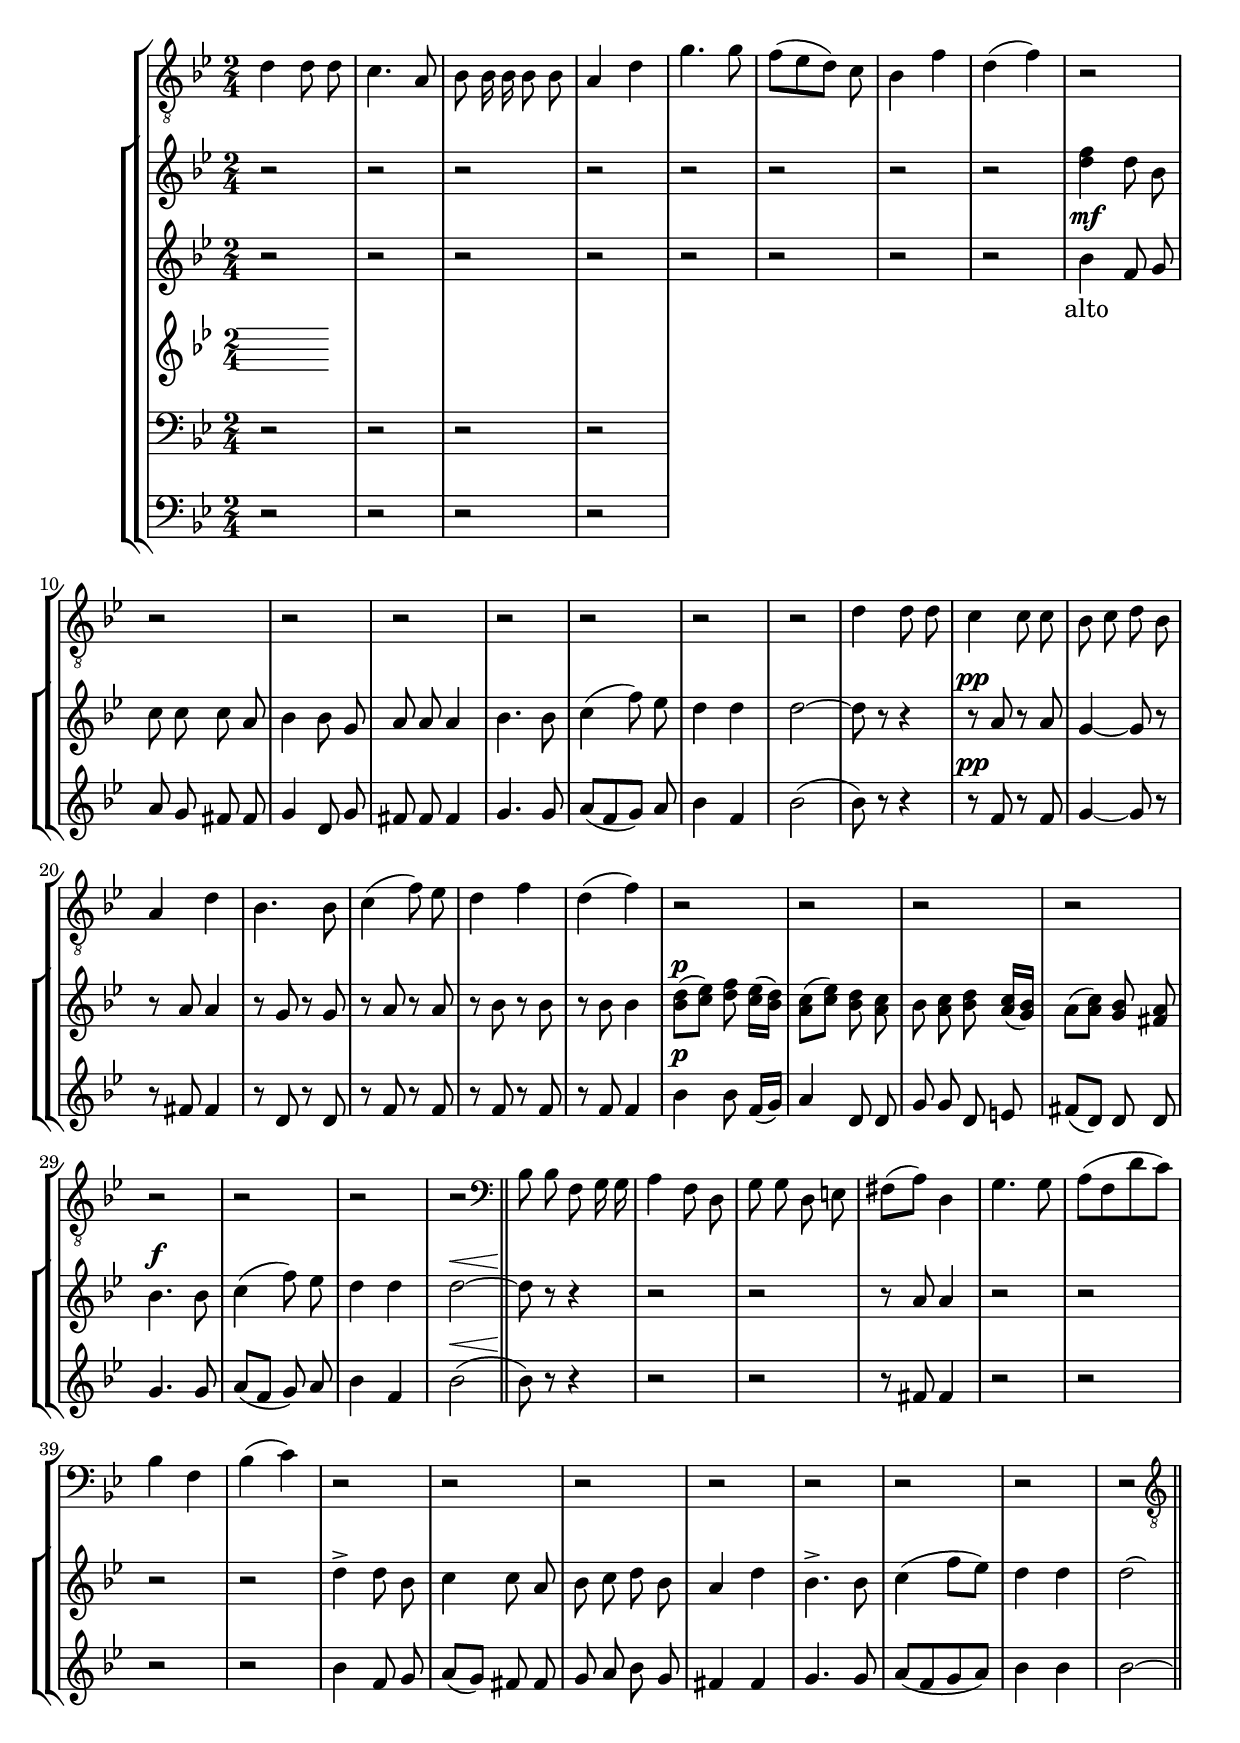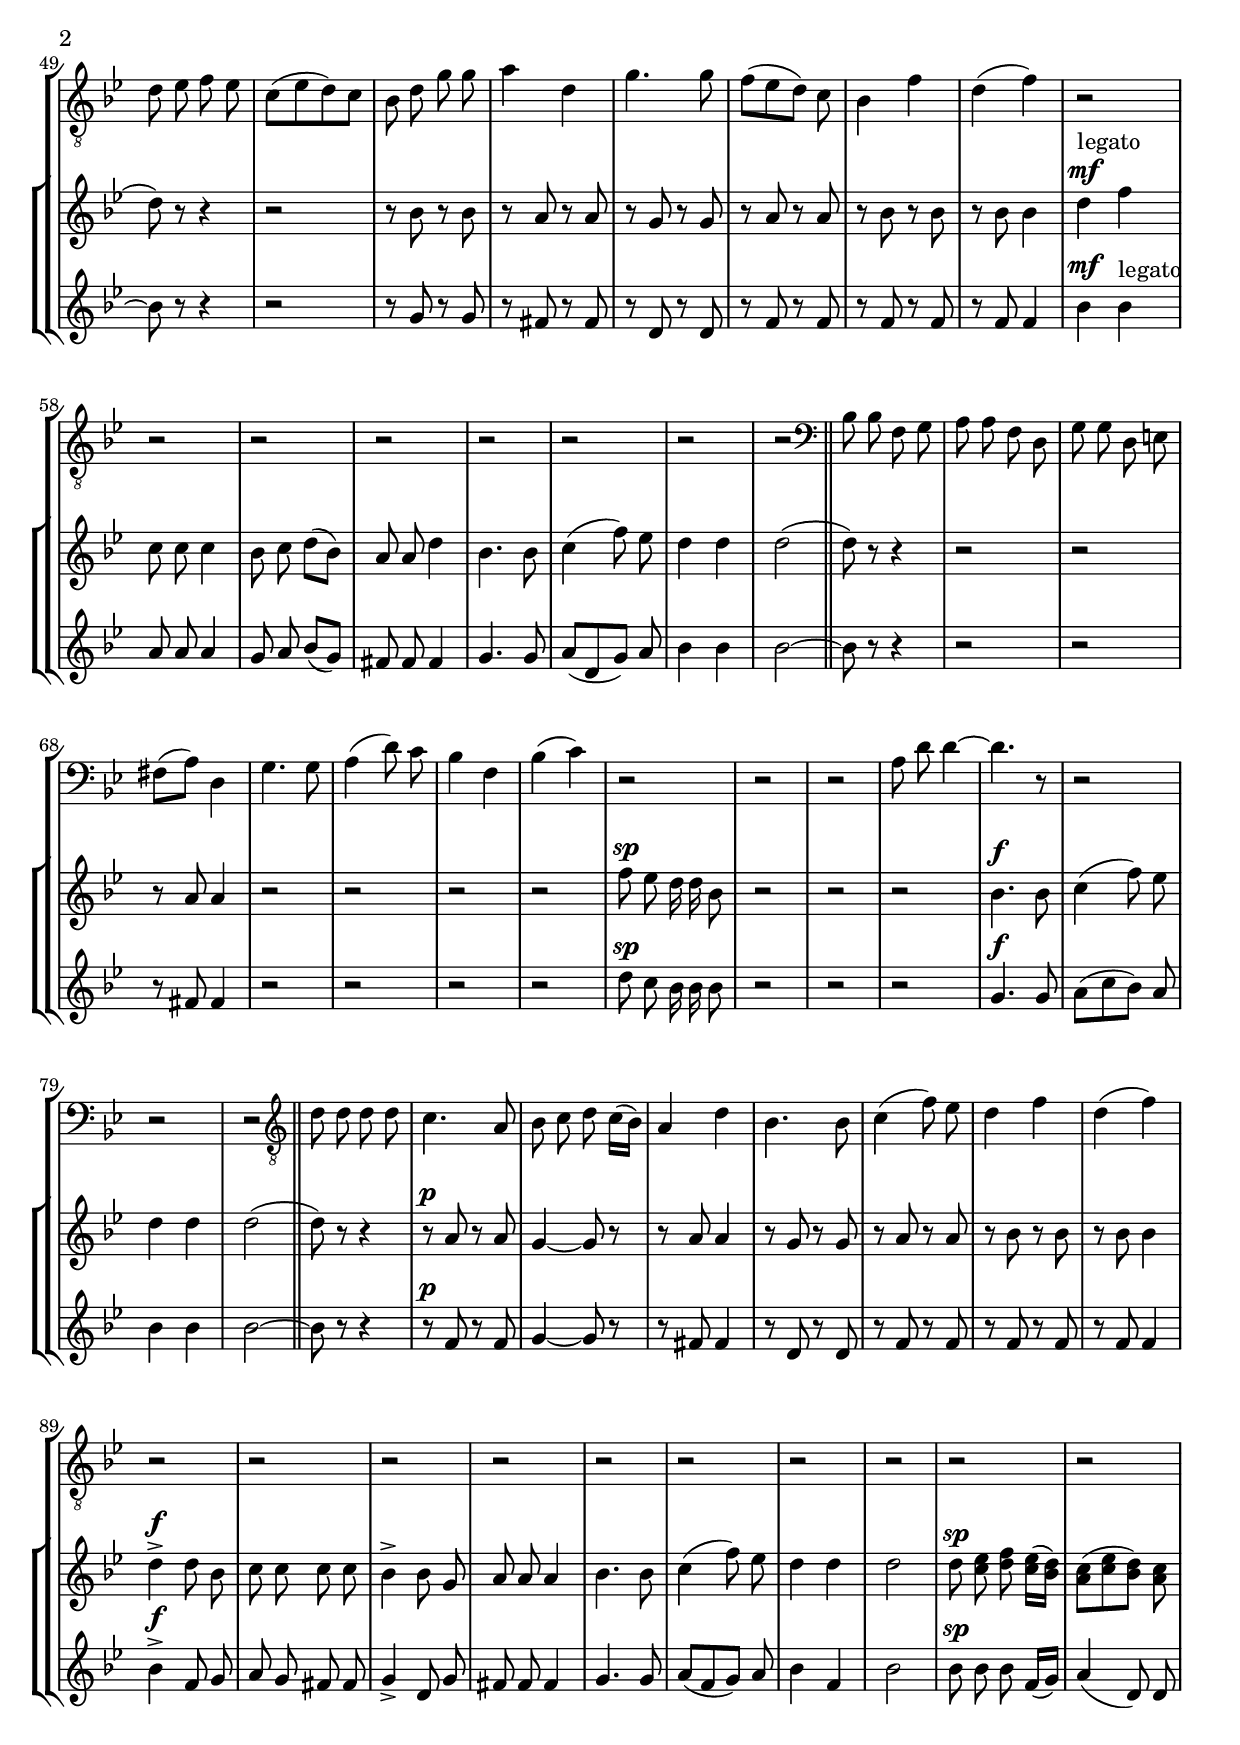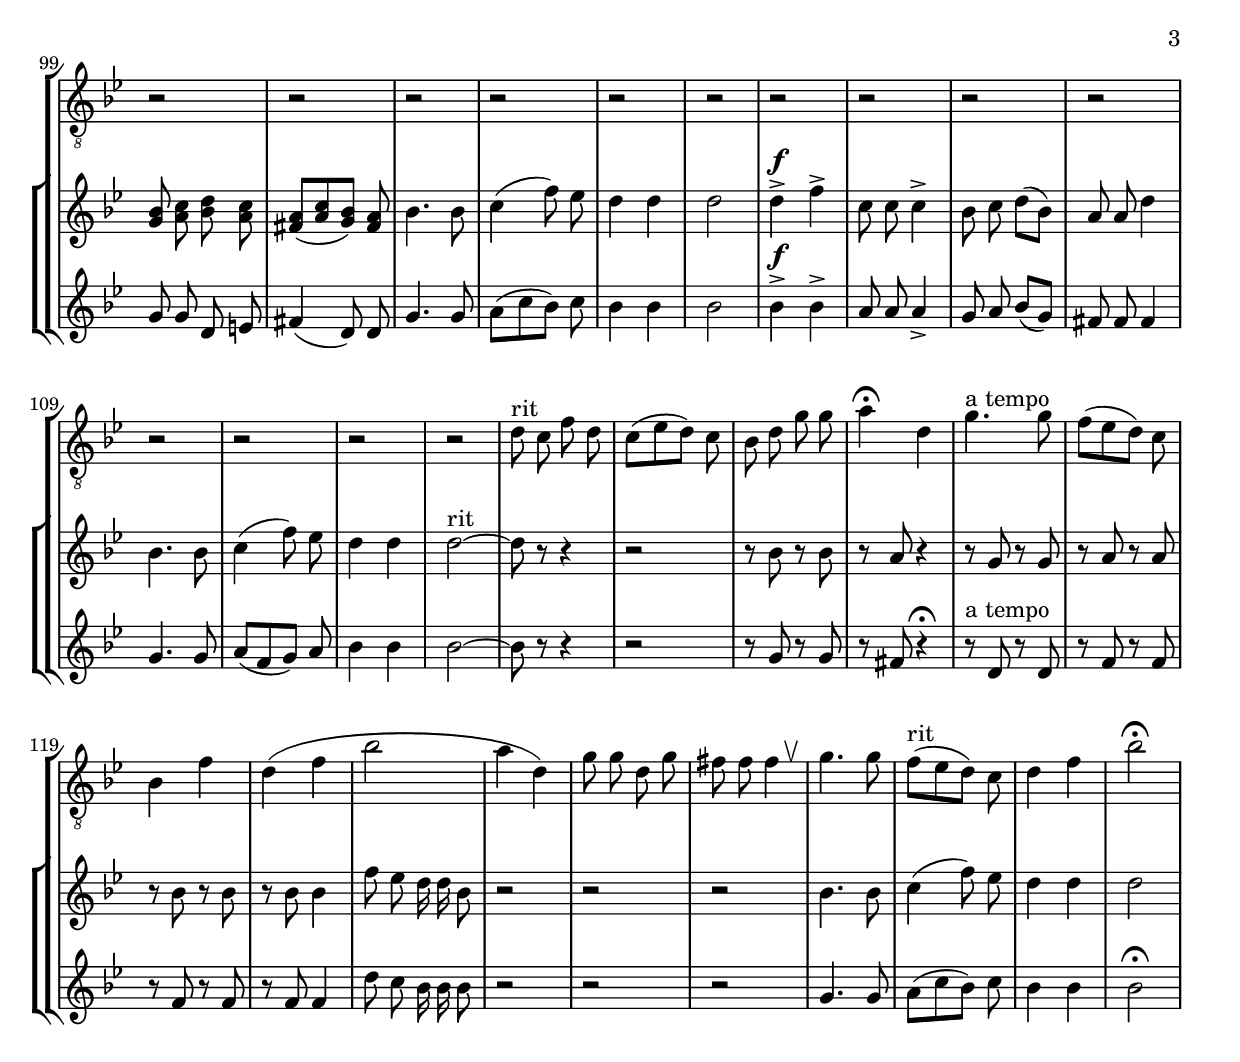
\version "2.12.3"

global = {
    \key bes \major
    \time 2/4
    \dynamicUp
    \autoBeamOff
}


tenorinlay = \relative c' {
    d4 d8 d
    c4. a8
    bes bes16 bes bes8 bes
    a4 d
    g4. g8
    f[( ees d)] c
    bes4 f'
    d( f)
}

tenorsoloone = \relative c' {
    d4 d8 d
    c4 c8 c
    bes c d bes
    a4 d
    bes4. bes8
    c4( f8) ees
    d4 f
    d( f)
}

tenorsolotwo = \relative c' {
    d8 ees f ees
    c([ ees d) c]
    bes d g g
    a4 d, g4. g8
    f([ ees d)] c
    bes4 f'
    d( f)
}

tenorsolothree = \relative c' {
    d8 d d d
    c4. a8
    bes c d c16([ bes)]
    a4 d
    bes4. bes8
    c4( f8) ees
    d4 f
    d( f)

}

tenorsolofinal = \relative c' {
    d8^"rit" c f d
    c([ ees d)] c
    bes d g g
    a4\fermata d,
    g4.^"a tempo" g8
    f([ ees d)] c
    bes4 f'
    d( f
    bes2
    a4 d,)
    g8 g d g
    \override BreathingSign #'text = \markup { \musicglyph #"scripts.upbow" }
    fis fis fis4 \breathe
    g4. g8
    f([^"rit" ees d)] c
    d4 f
    bes2\fermata

}

bassoloone = \relative c' {
    bes8 bes f g16 g
    a4 f8 d
    g g d e
    fis([ a)] d,4
    g4. g8
    a([ f d' c)]
    bes4 f
    bes( c)
}

bassolotwo = \relative c' {
    bes8 bes f g
    a a f d
    g g d e
    fis[( a)] d,4
    g4. g8
    a4( d8) c
    bes4 f
    bes( c)

}

soloistnotes = \relative c' {
    \clef "G_8"
    \tenorinlay
    r2 r r r r r r r
    \tenorsoloone
    r2 r r r r r r r
    \bar "||"
    
    \clef bass
    \bassoloone
    r2 r r r r r r r
    \bar "||"

    \clef "G_8"
    \tenorsolotwo
    r2 r r r r r r r
    \bar "||"

    \clef bass
    \bassolotwo
    r2 r r
    a8 d d4~
    d4. r8
    r2 r r
    \bar "||"

    \clef "G_8"
    \tenorsolothree
    r2 r r r r r r r
    r2 r r r r r r r
    r2 r r r r r r r
    \tenorsolofinal
}

solowords = \lyricmode {
    Вдоль да по ре -- чке, ре --чке да по Ка -- зан -- ке
    се -- рый се -- ле -- зень плы -- вет.

    Вдоль да по бе -- ре -- жку, бе -- ре -- жку кру -- то -- му
    до -- брый мо -- ло -- дец и -- дёт.

    Са -- мы со ку -- ды -- ря -- ми да сам ы со ру -- сы -- ми
    раз -- го -- ва __ ри -- ва -- ет. 

    Ко -- муж мо -- и ку -- дри, ко -- муж мо -- и ру -- сы
    до -- ста -- ну -- тся рас -- че -- сать.

    До -- ста -- ва -- лись ку -- ды -- ри, да до -- ста -- ва -- лись ру -- сы
    ста -- рой ба -- бу -- шке че -- сать.

    о -- дин я __

    Как о -- на их че -- шет, как о -- на их гла -- дит,
    толь -- ко во -- ло -- сы де -- рёт.

    Вот о -- на их че -- шет, вот о -- на их гла -- дит,
    Во -- лос кво -- ло -- су кла -- дёт __
    
}

sopranonotes = \relative c'' {
    r2 r r r r r r r
    \autoBeamOff
    <d f>4 d8 bes
    c8 c c a
    bes4 bes8 g
    a8 a a4
    bes4. bes8
    c4( f8) ees 
    d4 d
    d2~
    d8 r r4
    r8\pp a r a
    g4~ g8 r
    r8 a a4
    r8 g r g
    r8 a r a
    r8 bes r bes
    r8 bes bes4
    <bes d>8\p([ <c ees>)] <d f> <c ees>16([ <bes d>)]
    <a c>8([ <c ees>)] <bes d> <a c>
    bes8 <a c> <d bes> <a c>16([ <g bes>)] 
    a8([ <a c>]) <g bes> <fis a>
    bes4.\f bes8
    c4( f8) ees
    d4 d
    d2~\< 
    d8\! r r4
    r2 r
    r8 a a4
    r2 r r r
    d4-> d8 bes
    c4 c8 a
    bes8 c d bes
    a4 d
    bes4.-> bes8
    c4( f8[ ees])
    d4 d
    d2(
    d8) r r4
    r2
    r8 bes r bes
    r8 a r a
    r8 g r g
    r8 a r a
    r8 bes r bes
    r8 bes bes4
    d4\mf^"legato" f
    c8 c c4
    bes8 c d([ bes)]
    a8 a d4
    bes4. bes8
    c4( f8) ees
    d4 d
    d2(
    d8) r r4
    r2 r
    r8 a a4
    r2 r r r
    f'8\sp ees d16 d bes8
    r2 r r
    bes4.\f bes8
    c4( f8) ees
    d4 d
    d2(
    d8) r r4
    r8\p a r a
    g4~ g8 r
    r8 a a4
    r8 g r g
    r8 a r a
    r8 bes r bes
    r8 bes bes4
    d4->\f d8 bes
    c8 c c c
    bes4-> bes8 g
    a8 a a4
    bes4. bes8
    c4( f8) ees
    d4 d
    d2
    d8\sp <c ees> <d f> <c ees>16[( <bes d>])
    <a c>8([ <c ees> <bes d>]) <a c>
    <g bes>8 <a c> <bes d> <a c>
    <fis a>8([ <a c> <g bes>)] <fis a> 
    bes4. bes8
    c4( f8) ees
    d4 d
    d2
    d4\f-> f->
    c8 c c4->
    bes8 c d([ bes)]
    a8 a d4
    bes4. bes8
    c4( f8) ees
    d4 d 
    d2^"rit"~
    d8 r r4
    r2
    r8 bes r bes
    r8 a r4
    r8 g r g
    r8 a r a
    r8 bes r bes
    r8 bes bes4
    f'8 ees d16 d bes8
    r2 r r
    bes4. bes8
    c4( f8) ees
    d4 d
    d2
}
sopranowords = \lyricmode {  }



altoadd = {
    bes4\mf f8 g
    a8 g fis fis
    g4 d8 g8
    fis8 fis fis4
    g4. g8
    a8([ f g)] a
    bes4 f4
    bes2(
    bes8) r r4
}

altosuppone = {
    r8\pp f r f
    g4~ g8 r
    r8 fis fis4
    r8 d r d
    r8 f r f
    r8 f r f
    r8 f f4
}

altosupponep = {
    r8\p f r f
    g4~ g8 r
    r8 fis fis4
    r8 d r d
    r8 f r f
    r8 f r f
    r8 f f4
}

altosupptwo = {
    r8 g r g
    r fis r fis
    r d r d
    r f r f
    r f r f
    r f f4
}

altointer = {
    bes4\mf bes^"legato"
    a8 a a4
    g8 a bes([ g)]
    fis8 fis fis4
    g4. g8
    a([ d, g)] a
    bes4 bes
    bes2~
    bes8 r r4
}

altointerc = {
    bes4\f-> bes->
    a8 a a4->
    g8 a bes([ g)]
    fis8 fis fis4
    g4. g8
    a([ f g)] a
    bes4 bes
    bes2~
    bes8 r r4
}

altoverse = {
    bes4\p bes8 f16([ g)]
    a4 d,8 d
    g8 g d e
    fis8([ d)] d d
    g4. g8
    a8([ f] g) a
    bes4 f
    bes2(\<
    bes8)\! r r4
}

altoversec = {
    bes8\sp bes bes f16([ g)]
    a4( d,8) d
    g8 g d e
    fis4( d8) d
    g4. g8
    a8([ c bes)] c
    bes4 bes
    bes2
}

altoversetwo = {
    bes4 f8 g
    a([ g)] fis fis
    g a bes g
    fis4 fis
    g4. g8 
    a([ f g a)]
    bes4 bes
    bes2~
    bes8 r r4 
}

altoversetwoc = {
    bes4\f-> f8 g
    a g fis fis
    g4-> d8 g
    fis8 fis fis4
    g4. g8 
    a([ f g)] a
    bes4 f
    bes2
}

altooutro = {
    r8^"a tempo" d r d
    r f r f
    r f r f
    r f f4
    d'8 c bes16 bes bes8
    r2 r r
    g4. g8
    a([ c bes)] c
    bes4 bes
    bes2\fermata
}

altonotes = \relative c'' {
    r2 r r r r r r r
    \altoadd
    \altosuppone
    \altoverse
    r2 r
    r8 fis fis4
    r2 r r r
    \altoversetwo
    r2
    \altosupptwo
    \altointer
    r2 r
    r8 fis fis4
    r2 r r r
    d'8\sp c bes16 bes bes8
    r2 r r
    g4.\f g8
    a([ c bes)] a
    bes4 bes
    bes2~
    bes8 r r4
    \altosupponep
    \altoversetwoc
    \altoversec
    \altointerc
    r2
    r8 g r g
    r fis r4\fermata
    \altooutro
}

altowords = \lyricmode { alto }




tenornotes = {
    
}
tenorwords = \lyricmode {  }



barinotes = {
    \clef bass
    r2 r r r
}

bassnotes = {
    \clef bass
    r2 r r r
}
basswords = \lyricmode { }




\score {
  \new StaffGroup <<
        \new Staff << 
            \new Voice = "soloist" <<
                \global
                \soloistnotes
            >>
        >>

        \new ChoirStaff <<
            \new Staff <<
                \new Voice = "soprano" <<
                    \global
                    \sopranonotes
                >>
                \lyricsto "soprano" \new Lyrics \sopranowords
            >>

            \new Staff <<
                \new Voice = "alto" <<
                    \global
                    \altonotes
                >>
                \lyricsto "alto" \new Lyrics \altowords
            >>
    
            \new Staff <<
                \new Voice = "tenor" <<
                    \global
                    \tenornotes
                >>
                \lyricsto "tenor" \new Lyrics \tenorwords
            >>
   
            \new Staff <<
                \new Voice  = "baritone" <<
                    \global
                    \barinotes
                >>
                \lyricsto "baritone" \new Lyrics \basswords
            >>
    
            \new Staff <<
                \new Voice = "bass" <<
                    \global
                    \bassnotes
                >>
                \lyricsto "bass" \new Lyrics \basswords
            >>

        >>
    >>
}
